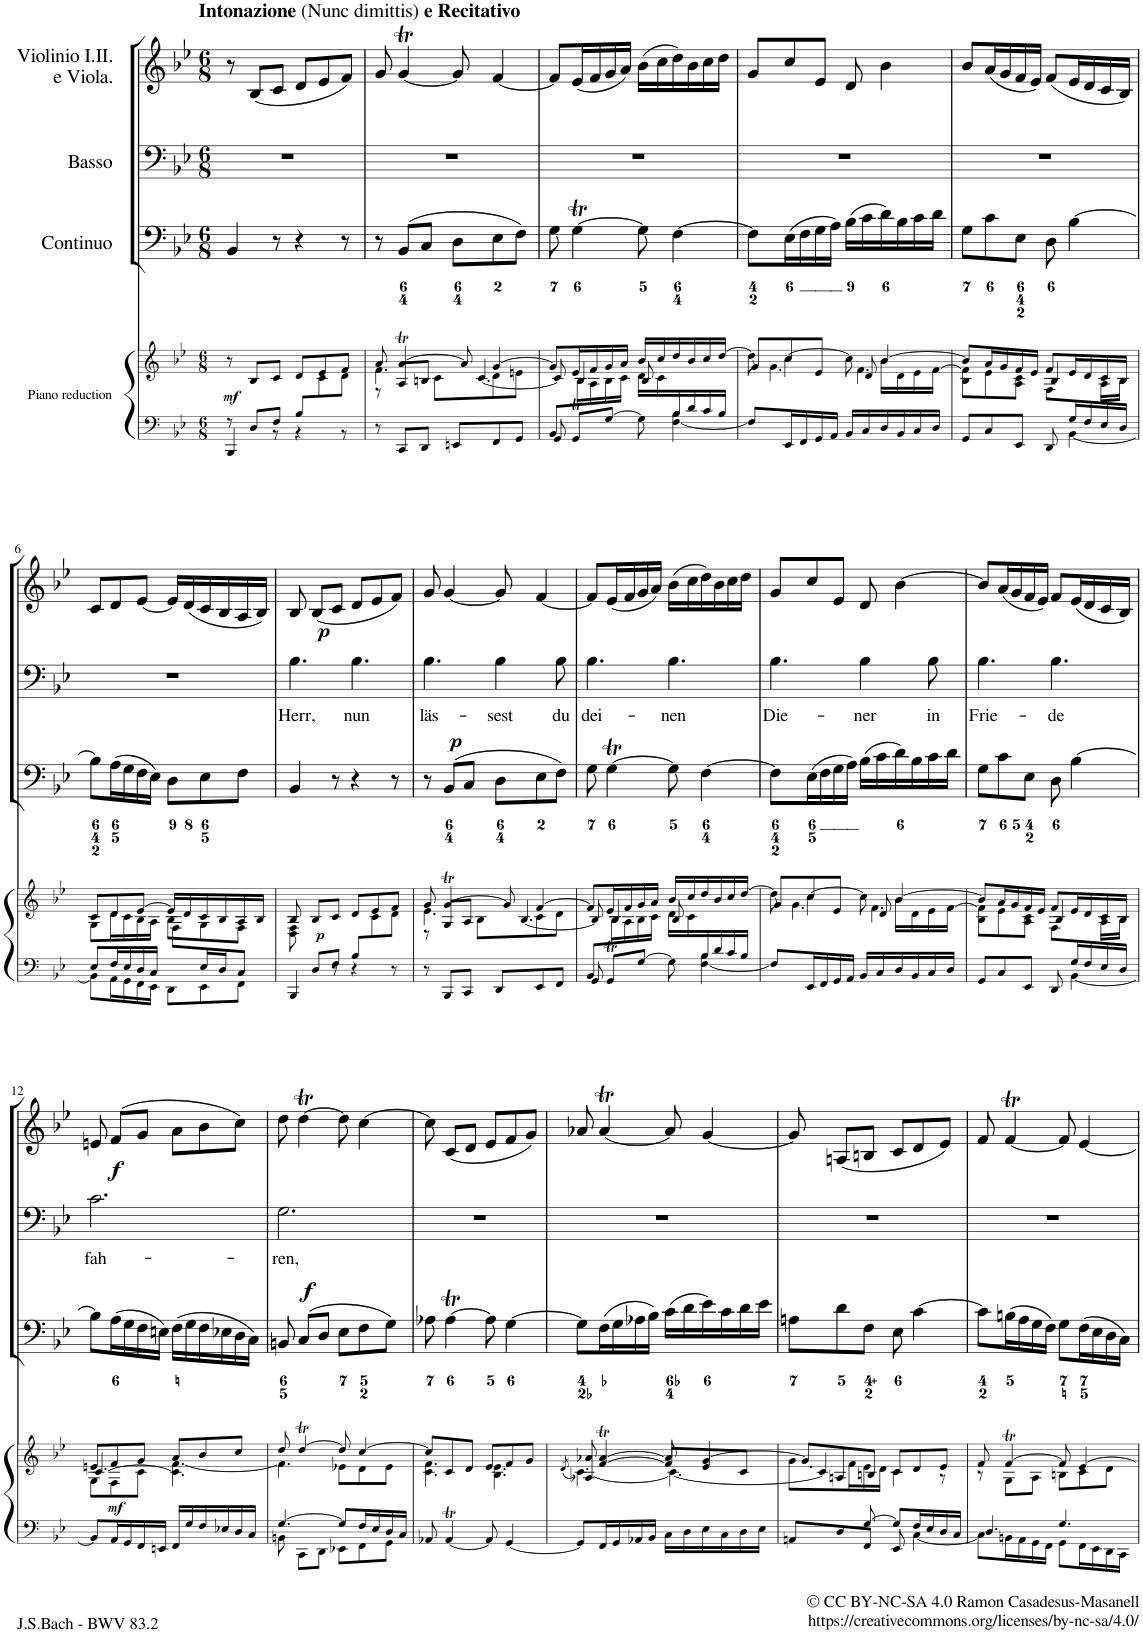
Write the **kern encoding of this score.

**kern	**kern	**dynam	**kern	**dynam	**kern	**text	**kern	**dynam
*part4	*part4	*part4	*part3	*part3	*part2	*part2	*part1	*part1
*staff5	*staff4	*staff4/5	*staff3	*staff3	*staff2	*staff2	*staff1	*staff1
*I"Piano reduction	*	*	*I"Continuo	*	*I"Basso	*	*I"Violinio I.II. e Viola.	*
*I'Pno	*	*	*	*	*	*	*	*
*stria5	*stria5	*	*	*	*	*	*	*
*clefF4	*clefG2	*	*clefF4	*	*clefF4	*	*clefG2	*
*k[b-e-]	*k[b-e-]	*	*k[b-e-]	*	*k[b-e-]	*	*k[b-e-]	*
*M6/8	*M6/8	*	*M6/8	*	*M6/8	*	*M6/8	*
=1	=1	=1	=1	=1	=1	=1	=1	=1
*^	*^	*	*	*	*	*	*	*
!	!	!	!	!	!	!	!	!	!LO:TX:a:B:t=Intonazione	!
!	!	!	!	!	!	!	!	!	!LO:TX:a:t=(Nunc dimittis)	!
!	!	!	!	!	!	!	!	!	!LO:TX:a:B:t=e Recitativo	!
!	!	!	!	!LO:DY:b	!	!	!	!	!	!
8r	4BBB-/	8r	2ryy	mf	4BB-/	.	2.r	.	8r	.
8D/L	.	8B-/L	.	.	.	.	.	.	(8B-/L	.
8F/J	8r	8c/J	.	.	8r	.	.	.	8c/J	.
8B-/L	4r	8d/L	.	.	4r	.	.	.	8d/L	.
4ryy	.	8e-/	8c\	.	.	.	.	.	8e-/	.
.	8r	8f/J	8d\J	.	8r	.	.	.	8f/J)	.
*v	*v	*	*	*	*	*	*	*	*	*
=2	=2	=2	=2	=2	=2	=2	=2	=2	=2
*	*	*^	*	*	*	*	*	*	*
8r	8a/	4.f\	8r	.	8r	.	2.r	.	8g/	.
8CC/L	[4at/	.	8A/L	.	(8BB-/L	.	.	.	[4gT/	.
8DD/J	.	.	8Bn/J	.	8C/J	.	.	.	.	.
8EEn/L	8a/]	[<4.c/	8c\L	.	8D\L	.	.	.	8g/]	.
8FF/	[4g/	.	8d\	.	8E-\	.	.	.	[4f/	.
8GG/J	.	.	8en\J	.	8F\J)	.	.	.	.	.
=3	=3	=3	=3	=3	=3	=3	=3	=3	=3	=3
*^	*	*	*	*	*	*	*	*	*	*
8BB-/L	8GG/	8g/L]	8ryy	8c/]	.	8G\	.	2.r	.	8f/L]	.
4.ryy	8GGT/L	16e-/L	16B-\L	4B-/	.	[4GT\	.	.	.	(16e-/L	.
.	.	16f/	16A\	.	.	.	.	.	.	16f/	.
.	[8G/J	16g/	16B-\	.	.	.	.	.	.	16g/	.
.	.	16a/JJ	16c\JJ	.	.	.	.	.	.	16a/JJ)	.
.	8G\]	16b-/LL	16d\LL	8B-/	.	8G\]	.	.	.	(16b-\LL	.
.	.	16cc/	16c\	.	.	.	.	.	.	16cc\	.
16B-/	[<4F\ 4B-\	16dd/	4ryy	4ryy	.	[4F\	.	.	.	16dd\)	.
16d/	.	16b-/	.	.	.	.	.	.	.	16b-\	.
16c/	.	16cc/	.	.	.	.	.	.	.	16cc\	.
16B-/JJ	.	[16dd/JJ	.	.	.	.	.	.	.	16dd\JJ	.
*v	*v	*	*	*	*	*	*	*	*	*	*
=4	=4	=4	=4	=4	=4	=4	=4	=4	=4	=4
8F/L]	8g/L	8dd\]	4.g\	.	8F\L]	.	2.r	.	8g/L	.
16EE-/L	8cc/	[>4cc\	.	.	(16E-\L	.	.	.	8cc/	.
16FF/	.	.	.	.	16F\	.	.	.	.	.
16GG/	8e-/J	.	.	.	16G\	.	.	.	8e-/J	.
16AA/JJ	.	.	.	.	16A\JJ)	.	.	.	.	.
16BB-/LL	8d/	8cc\]	4.f\	.	(16B-\LL	.	.	.	8d/	.
16C/	.	.	.	.	16c\	.	.	.	.	.
16D/	[4b-/	16b-\LL	.	.	16d\)	.	.	.	4b-\	.
16BB-/	.	16d\	.	.	16B-\	.	.	.	.	.
16C/	.	16e-\	.	.	16c\	.	.	.	.	.
16D/JJ	.	[>16f\JJ	.	.	16d\JJ	.	.	.	.	.
=5	=5	=5	=5	=5	=5	=5	=5	=5	=5	=5
*^	*	*	*	*	*	*	*	*	*	*
8GG/L	4.ryy	8b-/L]	8B-\ 8f\]L	4.ryy	.	8G\L	.	2.r	.	8b-/L	.
8C/	.	16a/L	8e-\	.	.	8c\	.	.	.	(16a/L	.
.	.	16g/	.	.	.	.	.	.	.	16g/	.
8EE-/J	.	16f/	8A\ 8c\J	.	.	8E-\J	.	.	.	16f/	.
.	.	16e-/JJ	.	.	.	.	.	.	.	16e-/JJ)	.
8ryy	8DD/	8f/L	4B-/	8F\L	.	8D\	.	.	.	(8f/L	.
16G/L	[4BB-\	16e-/L	.	4ryy	.	[4B-\	.	.	.	16e-/L	.
16F/	.	16d/	.	.	.	.	.	.	.	16d/	.
16E-/	.	16c/	16A\LL	.	.	.	.	.	.	16c/	.
16D/JJ	.	16B-/JJ	16B-\JJ	.	.	.	.	.	.	16B-/JJ)	.
!!LO:LB:g=z
=6	=6	=6	=6	=6	=6	=6	=6	=6	=6	=6	=6
8E-/L	8BB-\L]	8c/L	8G\L	4.ryy	.	8B-\L]	.	2.r	.	8c/L	.
16F/L	16AA\L	8d/	16d\L	.	.	(16A\L	.	.	.	8d/	.
16E-/	16GG\	.	16c\	.	.	16G\	.	.	.	.	.
16D/	16FF\	[8e-/J	16B-\	.	.	16F\	.	.	.	[8e-/J	.
16C/JJ	16EE-\JJ	.	16A\JJ	.	.	16E-\JJ)	.	.	.	.	.
8ryy	8DD\L	16e-/LL]	8B-\L	8F\L	.	8D\L	.	.	.	16e-/LL]	.
.	.	16d/	.	.	.	.	.	.	.	(16d/	.
16E-/L	8EE-\	16c/	8G\	4ryy	.	8E-\	.	.	.	16c/	.
16D/J	.	16B-/	.	.	.	.	.	.	.	16B-/	.
8C/J	8FF\J	16A/	8F\J	.	.	8F\J	.	.	.	16A/	.
.	.	16B-/JJ	.	.	.	.	.	.	.	16B-/JJ)	.
*	*	*	*v	*v	*	*	*	*	*	*	*
=7	=7	=7	=7	=7	=7	=7	=7	=7	=7	=7
!	!	!	!	!	!	!	!	!LO:LY:b	!	!
8ryy	4BBB-/	8B-/	8D\ 8F\	.	4BB-/	.	4.B-\	Herr,	8B-/	.
!	!	!	!	!LO:DY:b	!	!	!	!	!	!LO:DY:b
8D/L	.	8B-/L	4.ryy	p	.	.	.	.	(8B-/L	p
8F/J	8r	8c/J	.	.	8r	.	.	.	8c/J	.
!	!	!	!	!	!	!	!	!LO:LY:b	!	!
8B-/L	4r	8d/L	.	.	4r	.	4.B-\	nun	8d/L	.
4ryy	.	8e-/	8c\	.	.	.	.	.	8e-/	.
.	8r	8f/J	8d\J	.	8r	.	.	.	8f/J)	.
=8	=8	=8	=8	=8	=8	=8	=8	=8	=8	=8
*	*	*	*^	*	*	*	*	*	*	*
!	!	!	!	!	!	!	!	!	!LO:LY:b	!	!
*v	*v	*	*	*	*	*	*	*	*	*	*
8r	8g/	4.e-\	8r	.	8r	.	4.B-\	läs-	8g/	.
!	!	!	!	!	!	!LO:DY:a	!	!	!	!
8BBB-/L	[4gT/	.	8G/L	.	(8BB-/L	p	.	.	[4g/	.
8CC/J	.	.	8A/J	.	8C/J	.	.	.	.	.
!	!	!	!	!	!	!	!	!LO:LY:b	!	!
8DD/L	8g/]	[<4.B-/	8B-\L	.	8D\L	.	4B-\	-sest	8g/]	.
8EE-/	[4f/	.	8c\	.	8E-\	.	.	.	[4f/	.
!	!	!	!	!	!	!	!	!LO:LY:b	!	!
8FF/J	.	.	8d\J	.	8F\J)	.	8B-\	du	.	.
=9	=9	=9	=9	=9	=9	=9	=9	=9	=9	=9
*^	*	*	*	*	*	*	*	*	*	*
!	!	!	!	!	!	!	!	!	!LO:LY:b	!	!
8BB-/L	8GG/	8f/L]	8ryy	8B-/]	.	8G\	.	4.B-\	dei-	8f/L]	.
4.ryy	8GGT/L	16e-/L	16B-\L	4B-/	.	[4GT\	.	.	.	(16e-/L	.
.	.	16f/	16A\	.	.	.	.	.	.	16f/	.
.	[8G/J	16g/	16B-\	.	.	.	.	.	.	16g/	.
.	.	16a/JJ	16c\JJ	.	.	.	.	.	.	16a/JJ)	.
!	!	!	!	!	!	!	!	!	!LO:LY:b	!	!
.	8G\]	16b-/LL	16d\LL	8B-/	.	8G\]	.	4.B-\	-nen	(16b-\LL	.
.	.	16cc/	16c\	.	.	.	.	.	.	16cc\	.
16B-/	[<4F\ 4B-\	16dd/	4ryy	4ryy	.	[4F\	.	.	.	16dd\)	.
16d/	.	16b-/	.	.	.	.	.	.	.	16b-\	.
16c/	.	16cc/	.	.	.	.	.	.	.	16cc\	.
16B-/JJ	.	[16dd/JJ	.	.	.	.	.	.	.	16dd\JJ	.
*v	*v	*	*	*	*	*	*	*	*	*	*
=10	=10	=10	=10	=10	=10	=10	=10	=10	=10	=10
!	!	!	!	!	!	!	!	!LO:LY:b	!	!
8F/L]	8g/L	8dd\]	4.g\	.	8F\L]	.	4.B-\	Die-	8g/L	.
16EE-/L	8cc/	[>4cc\	.	.	(16E-\L	.	.	.	8cc/	.
16FF/	.	.	.	.	16F\	.	.	.	.	.
16GG/	8e-/J	.	.	.	16G\	.	.	.	8e-/J	.
16AA/JJ	.	.	.	.	16A\JJ)	.	.	.	.	.
!	!	!	!	!	!	!	!	!LO:LY:b	!	!
16BB-/LL	8d/	8cc\]	4.f\	.	(16B-\LL	.	4B-\	-ner	8d/	.
16C/	.	.	.	.	16c\	.	.	.	.	.
16D/	[4b-/	16b-\LL	.	.	16d\)	.	.	.	[4b-\	.
16BB-/	.	16d\	.	.	16B-\	.	.	.	.	.
!	!	!	!	!	!	!	!	!LO:LY:b	!	!
16C/	.	16e-\	.	.	16c\	.	8B-\	in	.	.
16D/JJ	.	[>16f\JJ	.	.	16d\JJ	.	.	.	.	.
=11	=11	=11	=11	=11	=11	=11	=11	=11	=11	=11
*^	*	*	*	*	*	*	*	*	*	*
!	!	!	!	!	!	!	!	!	!LO:LY:b	!	!
8GG/L	4.ryy	8b-/L]	8B-\ 8f\]L	4.ryy	.	8G\L	.	4.B-\	Frie-	8b-/L]	.
8C/	.	16a/L	8e-\	.	.	8c\	.	.	.	(16a/L	.
.	.	16g/	.	.	.	.	.	.	.	16g/	.
8EE-/J	.	16f/	8A\ 8c\J	.	.	8E-\J	.	.	.	16f/	.
.	.	16e-/JJ	.	.	.	.	.	.	.	16e-/JJ)	.
!	!	!	!	!	!	!	!	!	!LO:LY:b	!	!
8ryy	8DD/	8f/L	4B-/	8F\L	.	8D\	.	4.B-\	-de	8f/L	.
16G/L	[4BB-\	16e-/L	.	4ryy	.	[4B-\	.	.	.	(16e-/L	.
16F/	.	16d/	.	.	.	.	.	.	.	16d/	.
16E-/	.	16c/	16A\LL	.	.	.	.	.	.	16c/	.
16D/JJ	.	16B-/JJ	16B-\JJ	.	.	.	.	.	.	16B-/JJ)	.
*v	*v	*	*	*	*	*	*	*	*	*	*
!!LO:LB:g=z
=12	=12	=12	=12	=12	=12	=12	=12	=12	=12	=12
!	!	!	!	!	!	!	!	!LO:LY:b	!	!
8BB-/L]	8en/L	8G\L	[4.c/	.	8B-\L]	.	2.c\	fah-	8en/	.
!	!	!	!	!LO:DY:b	!	!	!	!	!	!LO:DY:b
16AA/L	8f/	8F\	.	mf	(16A\L	.	.	.	(8f/L	f
16GG/	.	.	.	.	16G\	.	.	.	.	.
16FF/	8g/J	8c\J	.	.	16F\	.	.	.	8g/J	.
16EEn/JJ	.	.	.	.	16En\JJ)	.	.	.	.	.
16FF/LL	8a/L	4.c\] [4.f\	4.ryy	.	(16F\LL	.	.	.	8a\L	.
16G/	.	.	.	.	16G\	.	.	.	.	.
16F/	8b-/	.	.	.	16F\	.	.	.	8b-\	.
16E-X/	.	.	.	.	16E-X\	.	.	.	.	.
16D/	8cc/J	.	.	.	16D\	.	.	.	8cc\J)	.
16C/JJ	.	.	.	.	16C\JJ)	.	.	.	.	.
*	*	*v	*v	*	*	*	*	*	*	*
=13	=13	=13	=13	=13	=13	=13	=13	=13	=13
*^	*	*	*	*	*	*	*	*	*
!	!	!	!	!	!	!	!	!LO:LY:b	!	!
[4.G/	8BBn\	8dd/	4.f\]	.	8BBn/	.	2.G\	-ren,	8dd\	.
!	!	!	!	!	!	!LO:DY:a	!	!	!	!
.	8CC\L	[4ddt/	.	.	(8C/L	f	.	.	[4ddt\	.
.	8DD\J	.	.	.	8D/J	.	.	.	.	.
8G/L]	8EE-X\L	8dd/]	8e-X\L	.	8E-\L	.	.	.	8dd\]	.
16F/L	8FF\	[4cc/	8d\	.	8F\	.	.	.	[4cc\	.
16E-/	.	.	.	.	.	.	.	.	.	.
16D/	8GG\J	.	8e-\J	.	8G\J)	.	.	.	.	.
16C/JJ	.	.	.	.	.	.	.	.	.	.
*v	*v	*	*	*	*	*	*	*	*	*
=14	=14	=14	=14	=14	=14	=14	=14	=14	=14
8AA-X/	8cc/L]	4.c\ 4.f\	.	8A-X\	.	2.r	.	8cc\]	.
[4AA-T/	8c/	.	.	[4A-T\	.	.	.	(8c/L	.
.	8d/J	.	.	.	.	.	.	8d/J	.
8AA-/]	8e-/L	4.B-\ 4.e-\	.	8A-\]	.	.	.	8e-/L	.
[4GG/	8f/	.	.	[4G\	.	.	.	8f/	.
.	8g/J	.	.	.	.	.	.	8g/J)	.
=15	=15	=15	=15	=15	=15	=15	=15	=15	=15
.	.	(<8qd/	.	.	.	.	.	.	.
*	*	*^	*	*	*	*	*	*	*
8GG/L]	8A-X/ 8a-X/	[4.c\)	4.ryy	.	8G\L]	.	2.r	.	8a-X/	.
16FF/L	[4f/T [4a-/T	.	.	.	(16F\L	.	.	.	[4a-T/	.
16GG/	.	.	.	.	16G\	.	.	.	.	.
16AA-X/	.	.	.	.	16A-X\	.	.	.	.	.
16BB-/JJ	.	.	.	.	16B-\JJ)	.	.	.	.	.
16C\LL	8a-/]	4.c\_	8f/L]	.	(16c\LL	.	.	.	8a-/]	.
16D\	.	.	.	.	16d\	.	.	.	.	.
16E-\	[4g/	.	8e-/	.	16e-\)	.	.	.	[4g/	.
16C\	.	.	.	.	16c\	.	.	.	.	.
16D\	.	.	8c/J	.	16d\	.	.	.	.	.
16E-\JJ	.	.	.	.	16e-\JJ	.	.	.	.	.
=16	=16	=16	=16	=16	=16	=16	=16	=16	=16	=16
*^	*	*	*	*	*	*	*	*	*	*
4ryy	8AAn/L	8g/L]	8.g\L	4c/]	.	8An\L	.	2.r	.	8g/]	.
.	8D/	8An/	.	.	.	8d\	.	.	.	(8An/L	.
.	.	.	16f\L	.	.	.	.	.	.	.	.
[8G/	8FF/J	8Bn/J	16e-\	2ryy	.	8F\J	.	.	.	8Bn/J	.
.	.	.	16d\JJ	.	.	.	.	.	.	.	.
8G/L]	8EE-/	8c/L	4c\	.	.	8E-\	.	.	.	8c/L	.
16F/L	[4C\	8d/	.	.	.	[4c\	.	.	.	8d/	.
16E-/	.	.	.	.	.	.	.	.	.	.	.
16D/	.	8e-/J	8r	.	.	.	.	.	.	8e-/J)	.
16C/JJ	.	.	.	.	.	.	.	.	.	.	.
*	*	*	*v	*v	*	*	*	*	*	*	*
=17	=17	=17	=17	=17	=17	=17	=17	=17	=17	=17
4.D/	8C\L]	8f/	8r	.	8c\L]	.	2.r	.	8f/	.
.	16BBn\L	[4fT/	8G\L	.	(16Bn\L	.	.	.	[4fT/	.
.	16AA\	.	.	.	16A\	.	.	.	.	.
.	16GG\	.	8A\J	.	16G\	.	.	.	.	.
.	16FF\JJ	.	.	.	16F\JJ)	.	.	.	.	.
4.G/	8GG\L	8f/]	8Bn\L	.	8G\L	.	.	.	8f/]	.
.	16FF\L	[4e-/	8c\	.	(16F\L	.	.	.	[4e-/	.
.	16EE-\	.	.	.	16E-\	.	.	.	.	.
.	16DD\	.	8d\J	.	16D\	.	.	.	.	.
.	16CC\JJ	.	.	.	16C\JJ)	.	.	.	.	.
*v	*v	*	*	*	*	*	*	*	*	*
*	*v	*v	*	*	*	*	*	*	*
=	=	=	=	=	=	=	=	=
*-	*-	*-	*-	*-	*-	*-	*-	*-
